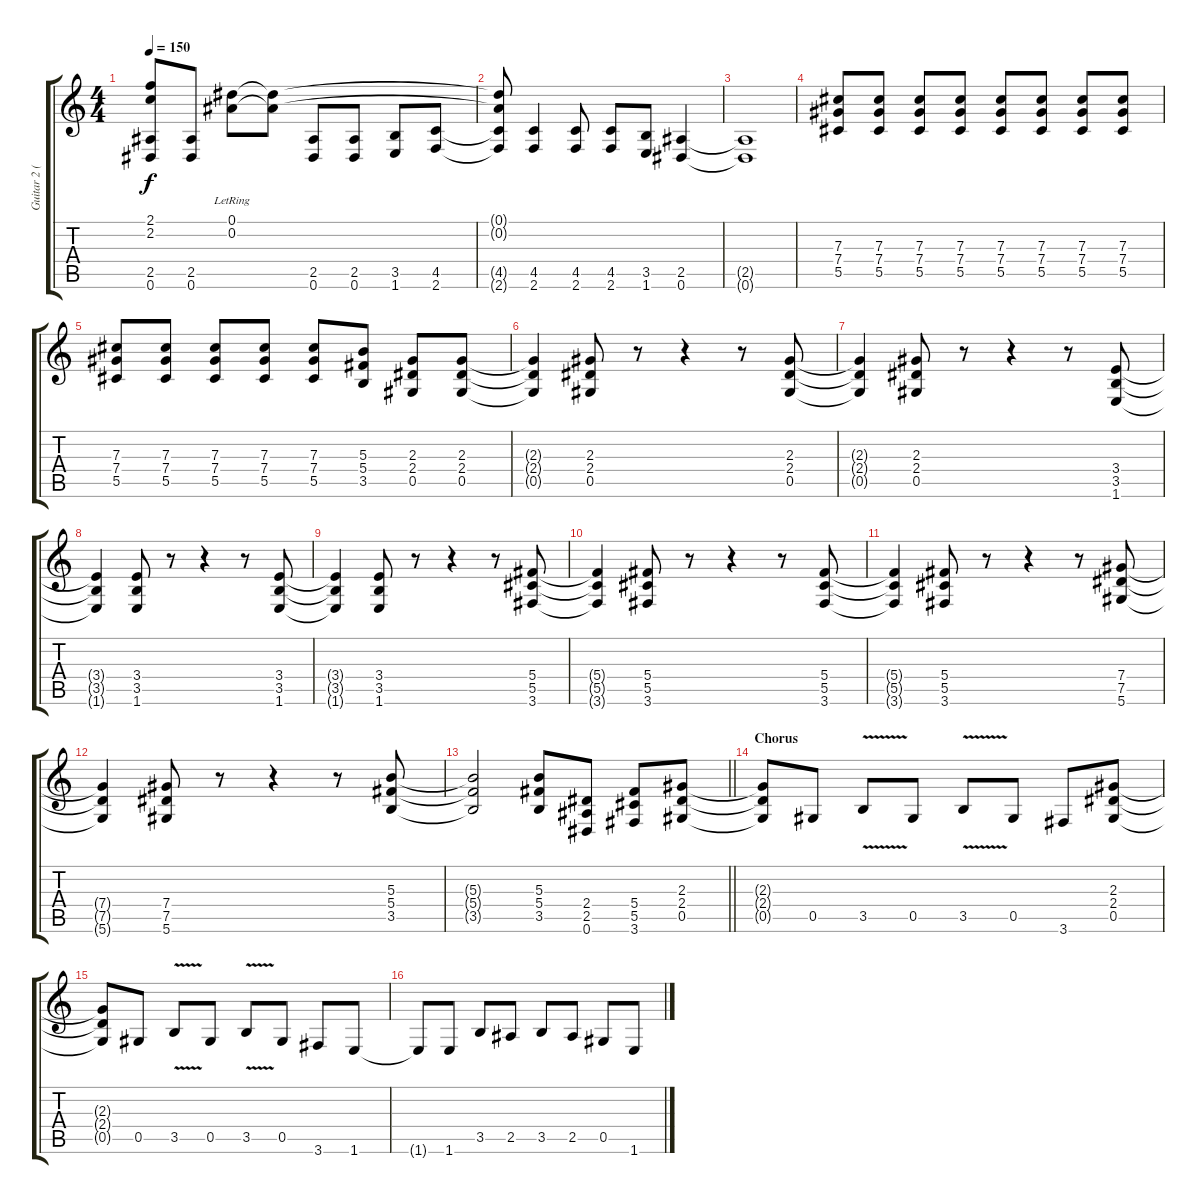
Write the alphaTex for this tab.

\track ("Guitar 2 (Izzy)" "Guitar 2 (") {instrument overdrivenguitar}
\staff {score tabs}
\tuning (Eb4 Bb3 Gb3 Db3 Ab2 Eb2) {hide}
\ts (4 4)
\tempo 150
\clef g2
\ks c
(2.1{t} 2.2{t} 2.5{t} 0.6{t}).8{dy f} (2.5 0.6).8 (0.1{lr} 0.2{lr}).8 (0.1{t} 0.2{t}).8 (2.5 0.6).8 (2.5 0.6).8 (3.5 1.6).8 (4.5 2.6).8 |
(0.1{t} 0.2{t} 4.5{t} 2.6{t}).8 (4.5 2.6).4 (4.5 2.6).8 (4.5 2.6).8 (3.5 1.6).8 (2.5 0.6).4 |
(2.5{t} 0.6{t}).1 |
(7.3 7.4 5.5).8{volume 10} (7.3 7.4 5.5).8 (7.3 7.4 5.5).8 (7.3 7.4 5.5).8 (7.3 7.4 5.5).8 (7.3 7.4 5.5).8 (7.3 7.4 5.5).8 (7.3 7.4 5.5).8 |
(7.3 7.4 5.5).8 (7.3 7.4 5.5).8 (7.3 7.4 5.5).8 (7.3 7.4 5.5).8 (7.3 7.4 5.5).8 (5.3 5.4 3.5).8 (2.3 2.4 0.5).8 (2.3 2.4 0.5).8 |
(2.3{t} 2.4{t} 0.5{t}).4 (2.3 2.4 0.5).8 r.8 r.4 r.8 (2.3 2.4 0.5).8 |
(2.3{t} 2.4{t} 0.5{t}).4 (2.3 2.4 0.5).8 r.8 r.4 r.8 (3.4 3.5 1.6).8 |
(3.4{t} 3.5{t} 1.6{t}).4 (3.4 3.5 1.6).8 r.8 r.4 r.8 (3.4 3.5 1.6).8 |
(3.4{t} 3.5{t} 1.6{t}).4 (3.4 3.5 1.6).8 r.8 r.4 r.8 (5.4 5.5 3.6).8 |
(5.4{t} 5.5{t} 3.6{t}).4 (5.4 5.5 3.6).8 r.8 r.4 r.8 (5.4 5.5 3.6).8 |
(5.4{t} 5.5{t} 3.6{t}).4 (5.4 5.5 3.6).8 r.8 r.4 r.8 (7.4 7.5 5.6).8 |
(7.4{t} 7.5{t} 5.6{t}).4 (7.4 7.5 5.6).8 r.8 r.4 r.8 (5.3 5.4 3.5).8 |
\barLineRight lightlight
(5.3{t} 5.4{t} 3.5{t}).2 (5.3 5.4 3.5).8 (2.4 2.5 0.6).8 (5.4 5.5 3.6).8 (2.3 2.4 0.5).8 |
\section ("" "Chorus")
(2.3{t} 2.4{t} 0.5{t}).8{volume 13} 0.5.8 3.5{v}.8 0.5.8 3.5{v}.8 0.5.8 3.6.8 (2.3 2.4 0.5).8 |
(2.3{t} 2.4{t} 0.5{t}).8 0.5.8 3.5{v}.8 0.5.8 3.5{v}.8 0.5.8 3.6.8 1.6.8 |
1.6{t}.8 1.6.8 3.5.8 2.5.8 3.5.8 2.5.8 0.5.8 1.6.8
